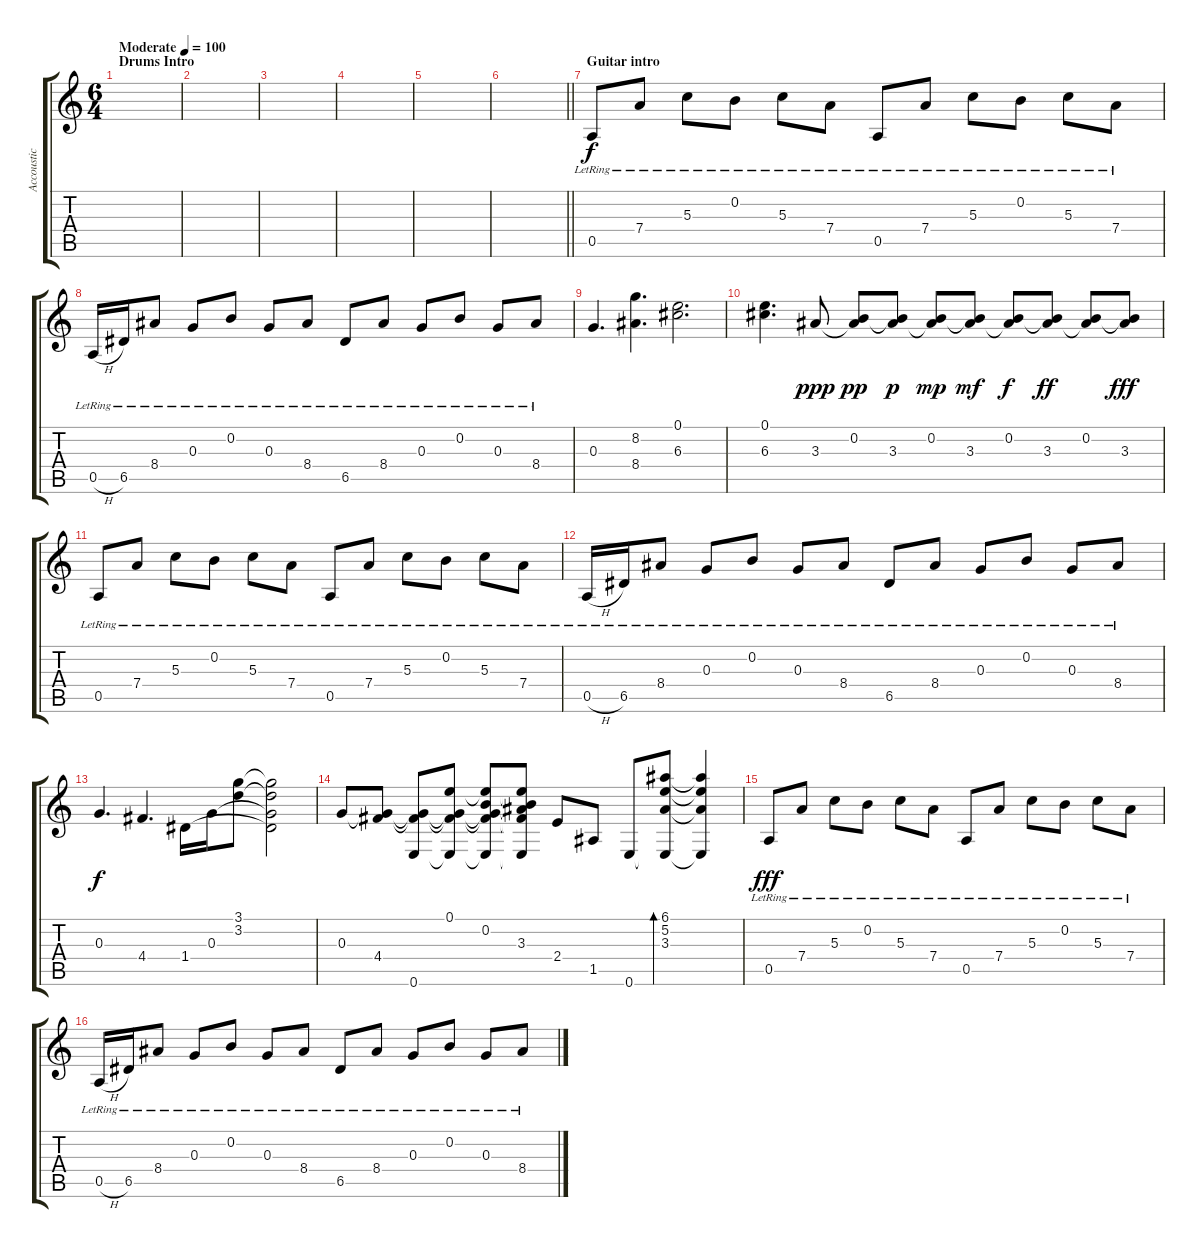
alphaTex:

\track ("Accoustic guitar" "Accoustic ") {instrument acousticguitarsteel}
\staff {score tabs}
\tuning (E4 B3 G3 D3 A2 E2) {hide}
\ts (6 4)
\section ("" "Drums Intro")
\tempo (100 "Moderate")
\clef g2
\ks c
|
|
|
|
|
\barLineRight lightlight
|
\section ("" "Guitar intro")
0.5{lr}.8 7.4{lr}.8 5.3{lr}.8 0.2{lr}.8 5.3{lr}.8 7.4{lr}.8 0.5{lr}.8 7.4{lr}.8 5.3{lr}.8 0.2{lr}.8 5.3{lr}.8 7.4{lr}.8 |
0.5{h lr}.16 6.5{lr}.16 8.4{lr}.8 0.3{lr}.8 0.2{lr}.8 0.3{lr}.8 8.4{lr}.8 6.5{lr}.8 8.4{lr}.8 0.3{lr}.8 0.2{lr}.8 0.3{lr}.8 8.4{lr}.8 |
0.3.4{d dy f} (8.2 8.4).4{d} (0.1 6.3).2{d} |
(0.1 6.3).4{d} 3.3.8{dy ppp} (0.2 3.3{t}).8{dy pp} (0.2{t} 3.3).8{dy p} (0.2 3.3{t}).8{dy mp} (0.2{t} 3.3).8{dy mf} (0.2 3.3{t}).8{dy f} (0.2{t} 3.3).8{dy ff} (0.2 3.3{t}).8 (0.2{t} 3.3).8{dy fff} |
0.5{lr}.8 7.4{lr}.8 5.3{lr}.8 0.2{lr}.8 5.3{lr}.8 7.4{lr}.8 0.5{lr}.8 7.4{lr}.8 5.3{lr}.8 0.2{lr}.8 5.3{lr}.8 7.4{lr}.8 |
0.5{h lr}.16 6.5{lr}.16 8.4{lr}.8 0.3{lr}.8 0.2{lr}.8 0.3{lr}.8 8.4{lr}.8 6.5{lr}.8 8.4{lr}.8 0.3{lr}.8 0.2{lr}.8 0.3{lr}.8 8.4{lr}.8 |
0.3.4{d dy f} 4.4.4{d} 1.4.16 0.3.16 (3.1 3.2).8 (3.1{t} 3.2{t} 0.3{t} 1.4{t}).2 |
0.3.8 (0.3{t} 4.4).8 (0.3{t} 4.4{t} 0.6).8 (0.1 0.3{t} 4.4{t} 0.6{t}).8 (0.1{t} 0.2 0.3{t} 4.4{t} 0.6{t}).8 (0.1{t} 0.2{t} 3.3 4.4{t} 0.6{t}).8 2.4.8 1.5.8 0.6.8 (6.1 5.2 3.3 0.6{t}).8{bd 60} (6.1{t} 5.2{t} 3.3{t} 0.6{t}).4 |
0.5{lr}.8{dy fff} 7.4{lr}.8 5.3{lr}.8 0.2{lr}.8 5.3{lr}.8 7.4{lr}.8 0.5{lr}.8 7.4{lr}.8 5.3{lr}.8 0.2{lr}.8 5.3{lr}.8 7.4{lr}.8 |
0.5{h lr}.16 6.5{lr}.16 8.4{lr}.8 0.3{lr}.8 0.2{lr}.8 0.3{lr}.8 8.4{lr}.8 6.5{lr}.8 8.4{lr}.8 0.3{lr}.8 0.2{lr}.8 0.3{lr}.8 8.4{lr}.8
